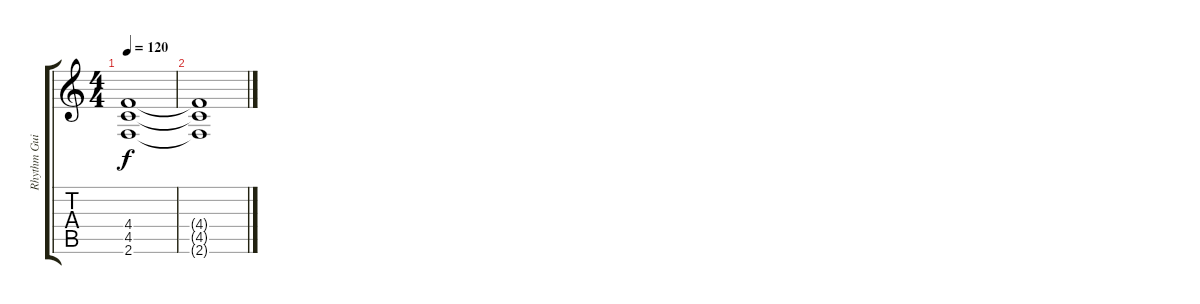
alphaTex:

\track ("Rhythm Guitar" "Rhythm Gui") {instrument distortionguitar}
\staff {score tabs}
\tuning (Eb4 Bb3 Gb3 Db3 Ab2 Eb2) {hide}
\ts (4 4)
\tempo 120
\clef g2
\ks c
(4.4{t} 4.5{t} 2.6{t}).1{dy f} |
(4.4{t} 4.5{t} 2.6{t}).1
